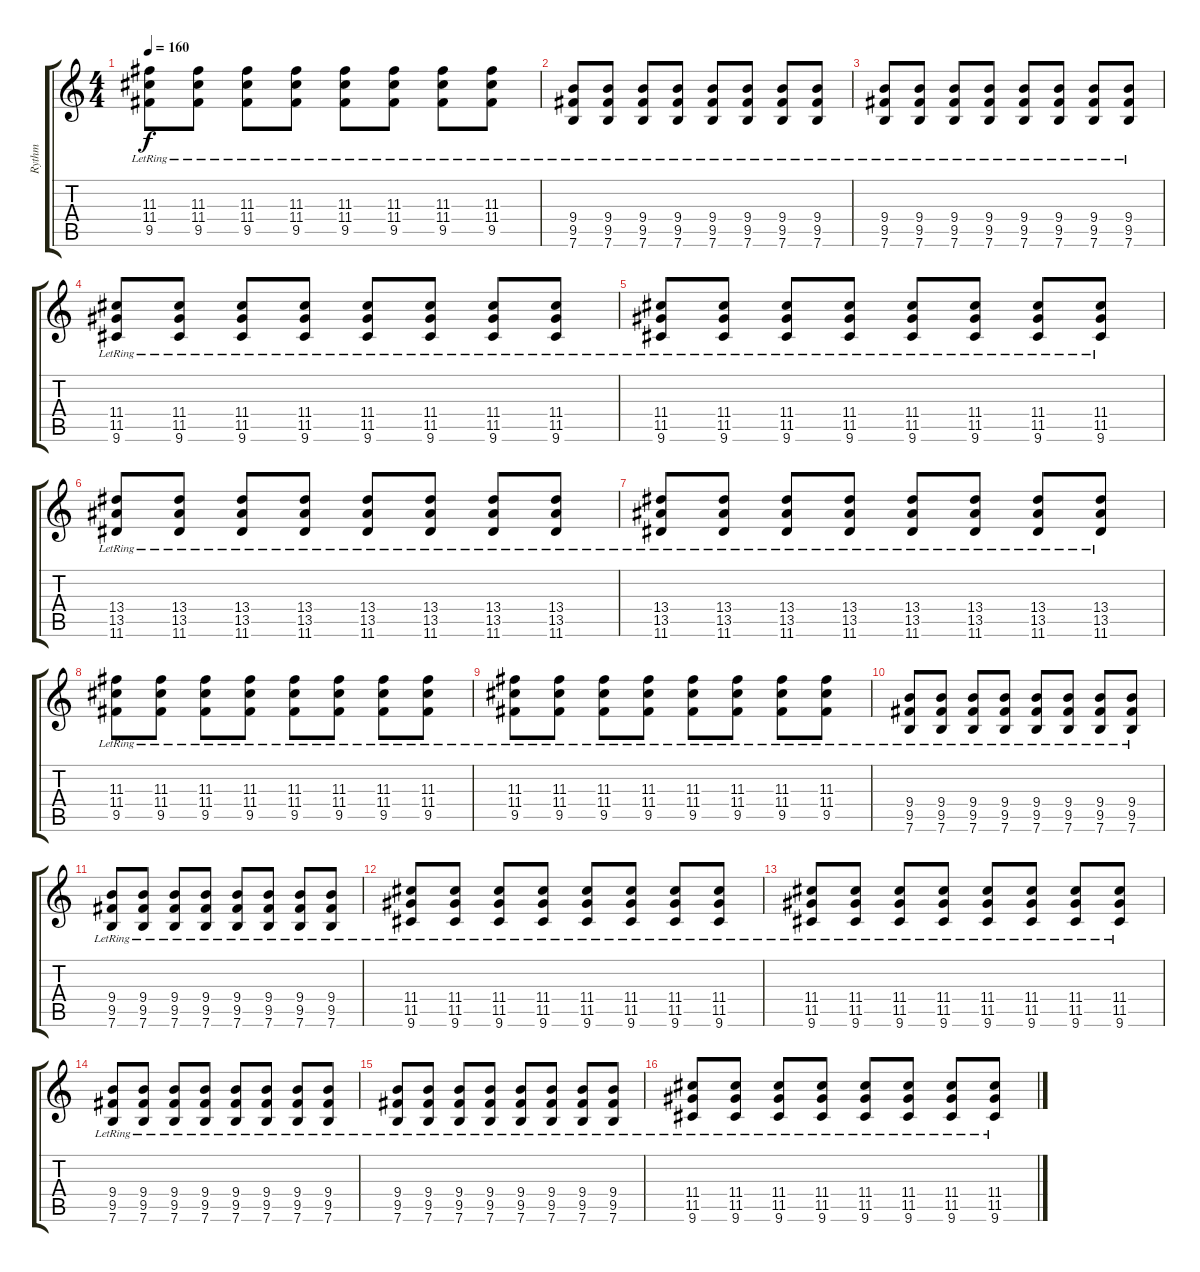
\track ("Rythm" "Rythm") {instrument overdrivenguitar}
\staff {score tabs}
\tuning (E4 B3 G3 D3 A2 E2) {hide}
\ts (4 4)
\tempo 160
\clef g2
\ks c
(11.3{lr} 11.4{lr} 9.5{lr}).8{dy f} (11.3{lr} 11.4{lr} 9.5{lr}).8 (11.3{lr} 11.4{lr} 9.5{lr}).8 (11.3{lr} 11.4{lr} 9.5{lr}).8 (11.3{lr} 11.4{lr} 9.5{lr}).8 (11.3{lr} 11.4{lr} 9.5{lr}).8 (11.3{lr} 11.4{lr} 9.5{lr}).8 (11.3 11.4{lr} 9.5{lr}).8 |
(9.4{lr} 9.5{lr} 7.6{lr}).8 (9.4{lr} 9.5{lr} 7.6{lr}).8 (9.4{lr} 9.5{lr} 7.6{lr}).8 (9.4{lr} 9.5{lr} 7.6{lr}).8 (9.4{lr} 9.5{lr} 7.6{lr}).8 (9.4{lr} 9.5{lr} 7.6{lr}).8 (9.4{lr} 9.5{lr} 7.6{lr}).8 (9.4{lr} 9.5{lr} 7.6{lr}).8 |
(9.4{lr} 9.5{lr} 7.6{lr}).8 (9.4{lr} 9.5{lr} 7.6{lr}).8 (9.4{lr} 9.5{lr} 7.6{lr}).8 (9.4{lr} 9.5{lr} 7.6{lr}).8 (9.4{lr} 9.5{lr} 7.6{lr}).8 (9.4{lr} 9.5{lr} 7.6{lr}).8 (9.4{lr} 9.5{lr} 7.6{lr}).8 (9.4{lr} 9.5{lr} 7.6{lr}).8 |
(11.4{lr} 11.5{lr} 9.6{lr}).8 (11.4{lr} 11.5{lr} 9.6{lr}).8 (11.4{lr} 11.5{lr} 9.6{lr}).8 (11.4{lr} 11.5{lr} 9.6{lr}).8 (11.4{lr} 11.5{lr} 9.6{lr}).8 (11.4{lr} 11.5{lr} 9.6{lr}).8 (11.4{lr} 11.5{lr} 9.6{lr}).8 (11.4{lr} 11.5{lr} 9.6{lr}).8 |
(11.4{lr} 11.5{lr} 9.6{lr}).8 (11.4{lr} 11.5{lr} 9.6{lr}).8 (11.4{lr} 11.5{lr} 9.6{lr}).8 (11.4{lr} 11.5{lr} 9.6{lr}).8 (11.4{lr} 11.5{lr} 9.6{lr}).8 (11.4{lr} 11.5{lr} 9.6{lr}).8 (11.4{lr} 11.5{lr} 9.6{lr}).8 (11.4{lr} 11.5{lr} 9.6{lr}).8 |
(13.4{lr} 13.5{lr} 11.6{lr}).8 (13.4{lr} 13.5{lr} 11.6{lr}).8 (13.4{lr} 13.5{lr} 11.6{lr}).8 (13.4{lr} 13.5{lr} 11.6{lr}).8 (13.4{lr} 13.5{lr} 11.6{lr}).8 (13.4{lr} 13.5{lr} 11.6{lr}).8 (13.4{lr} 13.5{lr} 11.6{lr}).8 (13.4{lr} 13.5{lr} 11.6{lr}).8 |
(13.4{lr} 13.5{lr} 11.6{lr}).8 (13.4{lr} 13.5{lr} 11.6{lr}).8 (13.4{lr} 13.5{lr} 11.6{lr}).8 (13.4{lr} 13.5{lr} 11.6{lr}).8 (13.4{lr} 13.5{lr} 11.6{lr}).8 (13.4{lr} 13.5{lr} 11.6{lr}).8 (13.4{lr} 13.5{lr} 11.6{lr}).8 (13.4{lr} 13.5{lr} 11.6).8 |
(11.3{lr} 11.4{lr} 9.5{lr}).8 (11.3{lr} 11.4{lr} 9.5{lr}).8 (11.3{lr} 11.4{lr} 9.5{lr}).8 (11.3{lr} 11.4{lr} 9.5{lr}).8 (11.3{lr} 11.4{lr} 9.5{lr}).8 (11.3{lr} 11.4{lr} 9.5{lr}).8 (11.3{lr} 11.4{lr} 9.5{lr}).8 (11.3{lr} 11.4{lr} 9.5{lr}).8 |
(11.3{lr} 11.4{lr} 9.5{lr}).8 (11.3{lr} 11.4{lr} 9.5{lr}).8 (11.3{lr} 11.4{lr} 9.5{lr}).8 (11.3{lr} 11.4{lr} 9.5{lr}).8 (11.3{lr} 11.4{lr} 9.5{lr}).8 (11.3{lr} 11.4{lr} 9.5{lr}).8 (11.3{lr} 11.4{lr} 9.5{lr}).8 (11.3 11.4{lr} 9.5{lr}).8 |
(9.4{lr} 9.5{lr} 7.6{lr}).8 (9.4{lr} 9.5{lr} 7.6{lr}).8 (9.4{lr} 9.5{lr} 7.6{lr}).8 (9.4{lr} 9.5{lr} 7.6{lr}).8 (9.4{lr} 9.5{lr} 7.6{lr}).8 (9.4{lr} 9.5{lr} 7.6{lr}).8 (9.4{lr} 9.5{lr} 7.6{lr}).8 (9.4{lr} 9.5{lr} 7.6{lr}).8 |
(9.4{lr} 9.5{lr} 7.6{lr}).8 (9.4{lr} 9.5{lr} 7.6{lr}).8 (9.4{lr} 9.5{lr} 7.6{lr}).8 (9.4{lr} 9.5{lr} 7.6{lr}).8 (9.4{lr} 9.5{lr} 7.6{lr}).8 (9.4{lr} 9.5{lr} 7.6{lr}).8 (9.4{lr} 9.5{lr} 7.6{lr}).8 (9.4{lr} 9.5{lr} 7.6{lr}).8 |
(11.4{lr} 11.5{lr} 9.6{lr}).8 (11.4{lr} 11.5{lr} 9.6{lr}).8 (11.4{lr} 11.5{lr} 9.6{lr}).8 (11.4{lr} 11.5{lr} 9.6{lr}).8 (11.4{lr} 11.5{lr} 9.6{lr}).8 (11.4{lr} 11.5{lr} 9.6{lr}).8 (11.4{lr} 11.5{lr} 9.6{lr}).8 (11.4{lr} 11.5{lr} 9.6{lr}).8 |
(11.4{lr} 11.5{lr} 9.6{lr}).8 (11.4{lr} 11.5{lr} 9.6{lr}).8 (11.4{lr} 11.5{lr} 9.6{lr}).8 (11.4{lr} 11.5{lr} 9.6{lr}).8 (11.4{lr} 11.5{lr} 9.6{lr}).8 (11.4{lr} 11.5{lr} 9.6{lr}).8 (11.4{lr} 11.5{lr} 9.6{lr}).8 (11.4{lr} 11.5{lr} 9.6{lr}).8 |
(9.4{lr} 9.5{lr} 7.6{lr}).8 (9.4{lr} 9.5{lr} 7.6{lr}).8 (9.4{lr} 9.5{lr} 7.6{lr}).8 (9.4{lr} 9.5{lr} 7.6{lr}).8 (9.4{lr} 9.5{lr} 7.6{lr}).8 (9.4{lr} 9.5{lr} 7.6{lr}).8 (9.4{lr} 9.5{lr} 7.6{lr}).8 (9.4{lr} 9.5{lr} 7.6{lr}).8 |
(9.4{lr} 9.5{lr} 7.6{lr}).8 (9.4{lr} 9.5{lr} 7.6{lr}).8 (9.4{lr} 9.5{lr} 7.6{lr}).8 (9.4{lr} 9.5{lr} 7.6{lr}).8 (9.4{lr} 9.5{lr} 7.6{lr}).8 (9.4{lr} 9.5{lr} 7.6{lr}).8 (9.4{lr} 9.5{lr} 7.6{lr}).8 (9.4{lr} 9.5{lr} 7.6{lr}).8 |
(11.4{lr} 11.5{lr} 9.6{lr}).8 (11.4{lr} 11.5{lr} 9.6{lr}).8 (11.4{lr} 11.5{lr} 9.6{lr}).8 (11.4{lr} 11.5{lr} 9.6{lr}).8 (11.4{lr} 11.5{lr} 9.6{lr}).8 (11.4{lr} 11.5{lr} 9.6{lr}).8 (11.4{lr} 11.5{lr} 9.6{lr}).8 (11.4{lr} 11.5{lr} 9.6{lr}).8
